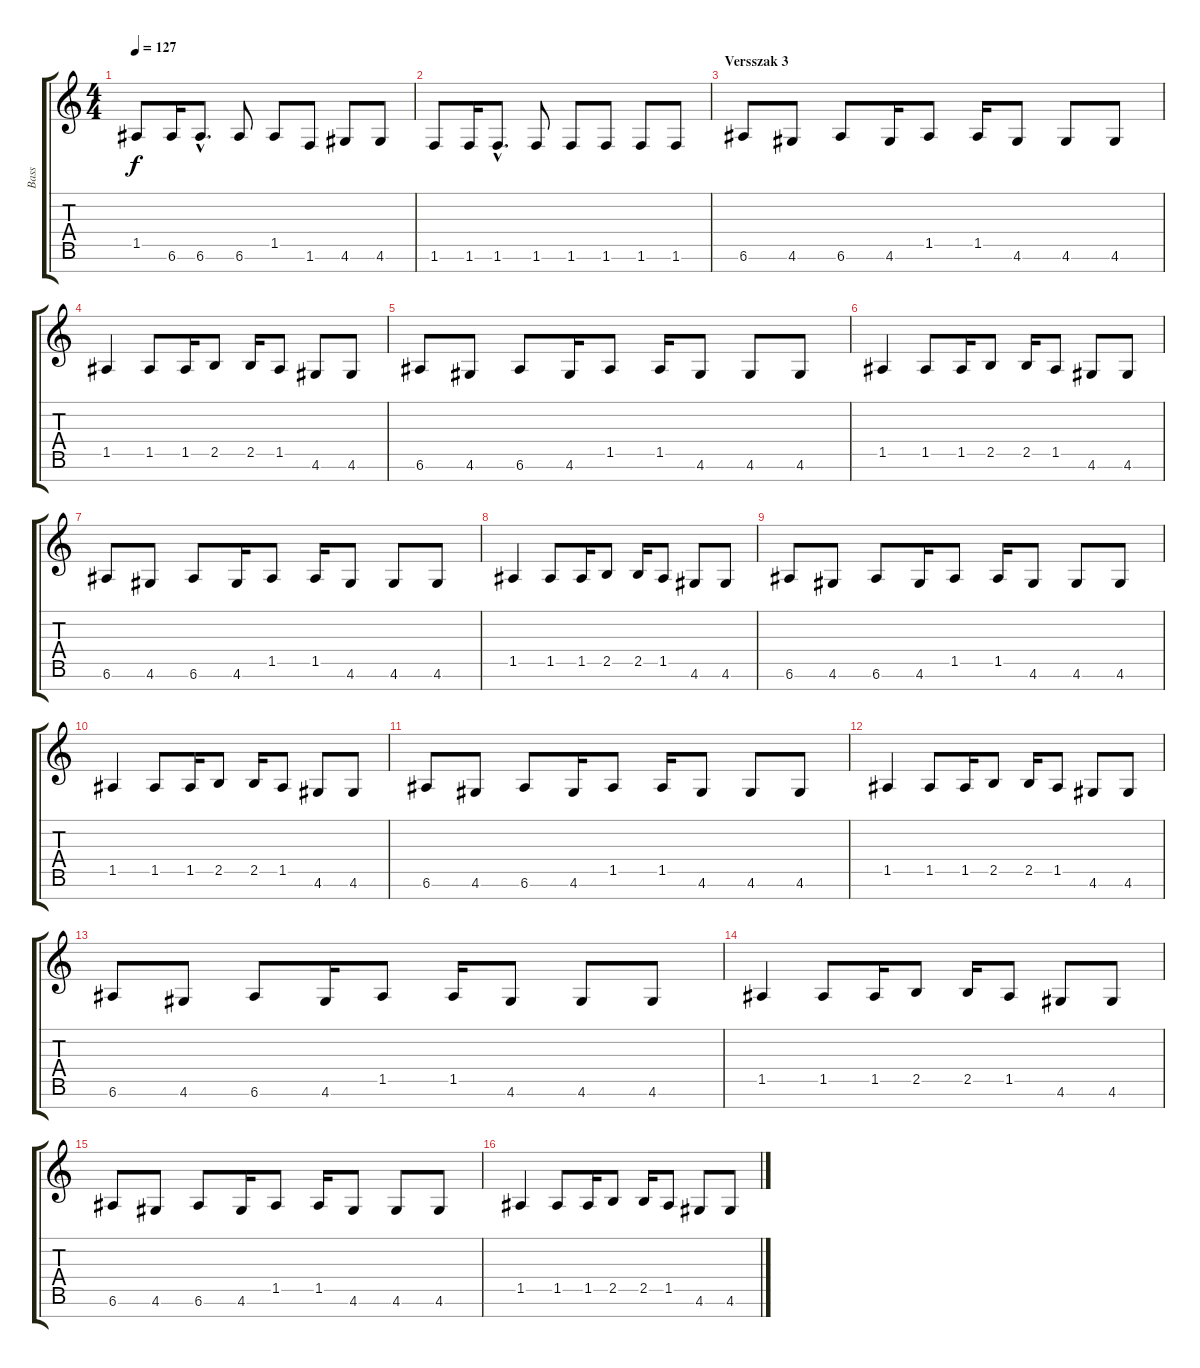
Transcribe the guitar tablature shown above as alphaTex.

\track ("Bass" "Bass") {instrument electricbasspick}
\staff {score tabs}
\tuning (E4 B3 G3 D3 A2 E2 B1) {hide}
\ts (4 4)
\tempo 127
\clef g2
\ks c
1.5.8{dy f} 6.6.16 6.6{hac}.8{d} 6.6.8 1.5.8 1.6.8 4.6.8 4.6.8 |
1.6.8 1.6.16 1.6{hac}.8{d} 1.6.8 1.6.8 1.6.8 1.6.8 1.6.8 |
\section ("" "Versszak 3")
6.6.8 4.6.8 6.6.8 4.6.16 1.5.8 1.5.16 4.6.8 4.6.8 4.6.8 |
1.5.4 1.5.8 1.5.16 2.5.8 2.5.16 1.5.8 4.6.8 4.6.8 |
6.6.8 4.6.8 6.6.8 4.6.16 1.5.8 1.5.16 4.6.8 4.6.8 4.6.8 |
1.5.4 1.5.8 1.5.16 2.5.8 2.5.16 1.5.8 4.6.8 4.6.8 |
6.6.8 4.6.8 6.6.8 4.6.16 1.5.8 1.5.16 4.6.8 4.6.8 4.6.8 |
1.5.4 1.5.8 1.5.16 2.5.8 2.5.16 1.5.8 4.6.8 4.6.8 |
6.6.8 4.6.8 6.6.8 4.6.16 1.5.8 1.5.16 4.6.8 4.6.8 4.6.8 |
1.5.4 1.5.8 1.5.16 2.5.8 2.5.16 1.5.8 4.6.8 4.6.8 |
6.6.8 4.6.8 6.6.8 4.6.16 1.5.8 1.5.16 4.6.8 4.6.8 4.6.8 |
1.5.4 1.5.8 1.5.16 2.5.8 2.5.16 1.5.8 4.6.8 4.6.8 |
6.6.8 4.6.8 6.6.8 4.6.16 1.5.8 1.5.16 4.6.8 4.6.8 4.6.8 |
1.5.4 1.5.8 1.5.16 2.5.8 2.5.16 1.5.8 4.6.8 4.6.8 |
6.6.8 4.6.8 6.6.8 4.6.16 1.5.8 1.5.16 4.6.8 4.6.8 4.6.8 |
1.5.4 1.5.8 1.5.16 2.5.8 2.5.16 1.5.8 4.6.8 4.6.8
